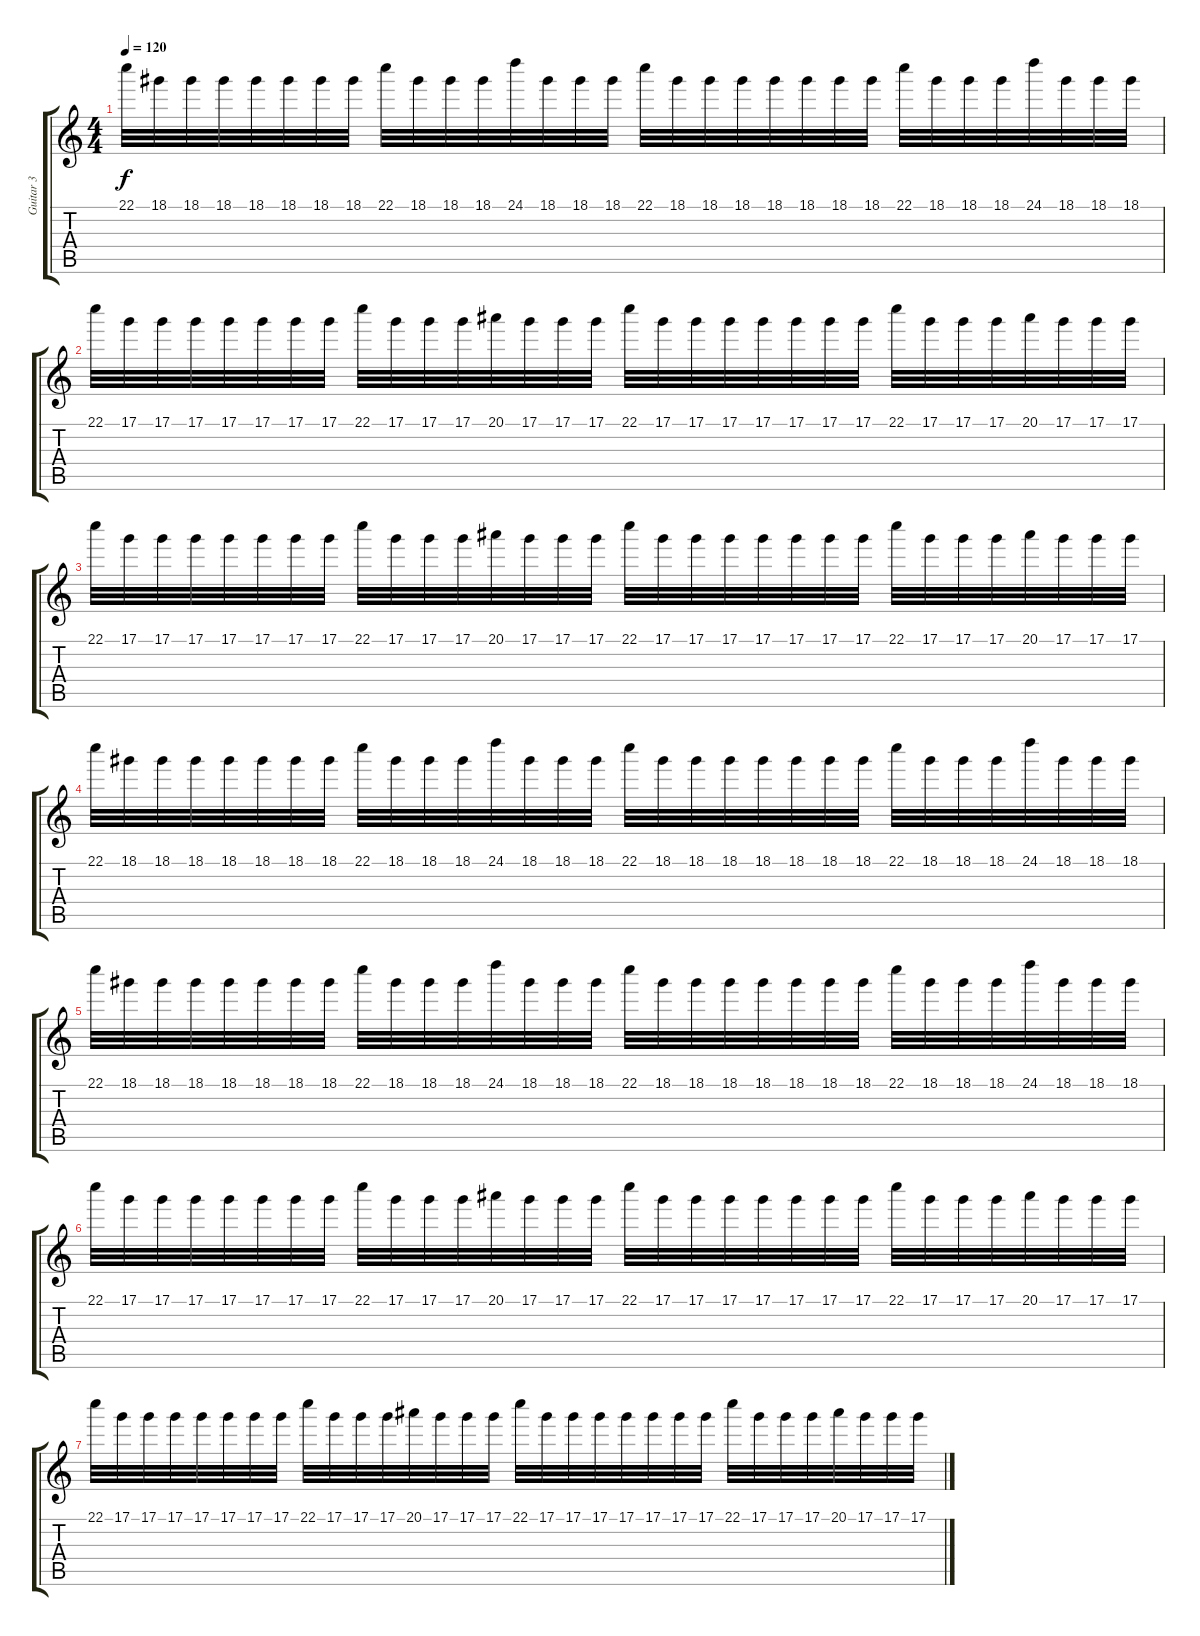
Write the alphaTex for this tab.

\track ("Guitar 3" "Guitar 3") {instrument distortionguitar}
\staff {score tabs}
\tuning (D4 A3 F3 C3 G2 C2) {hide}
\ts (4 4)
\tempo 120
\clef g2
\ks c
22.1.32{dy f} 18.1.32 18.1.32 18.1.32 18.1.32 18.1.32 18.1.32 18.1.32 22.1.32 18.1.32 18.1.32 18.1.32 24.1.32 18.1.32 18.1.32 18.1.32 22.1.32 18.1.32 18.1.32 18.1.32 18.1.32 18.1.32 18.1.32 18.1.32 22.1.32 18.1.32 18.1.32 18.1.32 24.1.32 18.1.32 18.1.32 18.1.32 |
22.1.32 17.1.32 17.1.32 17.1.32 17.1.32 17.1.32 17.1.32 17.1.32 22.1.32 17.1.32 17.1.32 17.1.32 20.1.32 17.1.32 17.1.32 17.1.32 22.1.32 17.1.32 17.1.32 17.1.32 17.1.32 17.1.32 17.1.32 17.1.32 22.1.32 17.1.32 17.1.32 17.1.32 20.1.32 17.1.32 17.1.32 17.1.32 |
22.1.32 17.1.32 17.1.32 17.1.32 17.1.32 17.1.32 17.1.32 17.1.32 22.1.32 17.1.32 17.1.32 17.1.32 20.1.32 17.1.32 17.1.32 17.1.32 22.1.32 17.1.32 17.1.32 17.1.32 17.1.32 17.1.32 17.1.32 17.1.32 22.1.32 17.1.32 17.1.32 17.1.32 20.1.32 17.1.32 17.1.32 17.1.32 |
22.1.32 18.1.32 18.1.32 18.1.32 18.1.32 18.1.32 18.1.32 18.1.32 22.1.32 18.1.32 18.1.32 18.1.32 24.1.32 18.1.32 18.1.32 18.1.32 22.1.32 18.1.32 18.1.32 18.1.32 18.1.32 18.1.32 18.1.32 18.1.32 22.1.32 18.1.32 18.1.32 18.1.32 24.1.32 18.1.32 18.1.32 18.1.32 |
22.1.32 18.1.32 18.1.32 18.1.32 18.1.32 18.1.32 18.1.32 18.1.32 22.1.32 18.1.32 18.1.32 18.1.32 24.1.32 18.1.32 18.1.32 18.1.32 22.1.32 18.1.32 18.1.32 18.1.32 18.1.32 18.1.32 18.1.32 18.1.32 22.1.32 18.1.32 18.1.32 18.1.32 24.1.32 18.1.32 18.1.32 18.1.32 |
22.1.32 17.1.32 17.1.32 17.1.32 17.1.32 17.1.32 17.1.32 17.1.32 22.1.32 17.1.32 17.1.32 17.1.32 20.1.32 17.1.32 17.1.32 17.1.32 22.1.32 17.1.32 17.1.32 17.1.32 17.1.32 17.1.32 17.1.32 17.1.32 22.1.32 17.1.32 17.1.32 17.1.32 20.1.32 17.1.32 17.1.32 17.1.32 |
22.1.32 17.1.32 17.1.32 17.1.32 17.1.32 17.1.32 17.1.32 17.1.32 22.1.32 17.1.32 17.1.32 17.1.32 20.1.32 17.1.32 17.1.32 17.1.32 22.1.32 17.1.32 17.1.32 17.1.32 17.1.32 17.1.32 17.1.32 17.1.32 22.1.32 17.1.32 17.1.32 17.1.32 20.1.32 17.1.32 17.1.32 17.1.32
